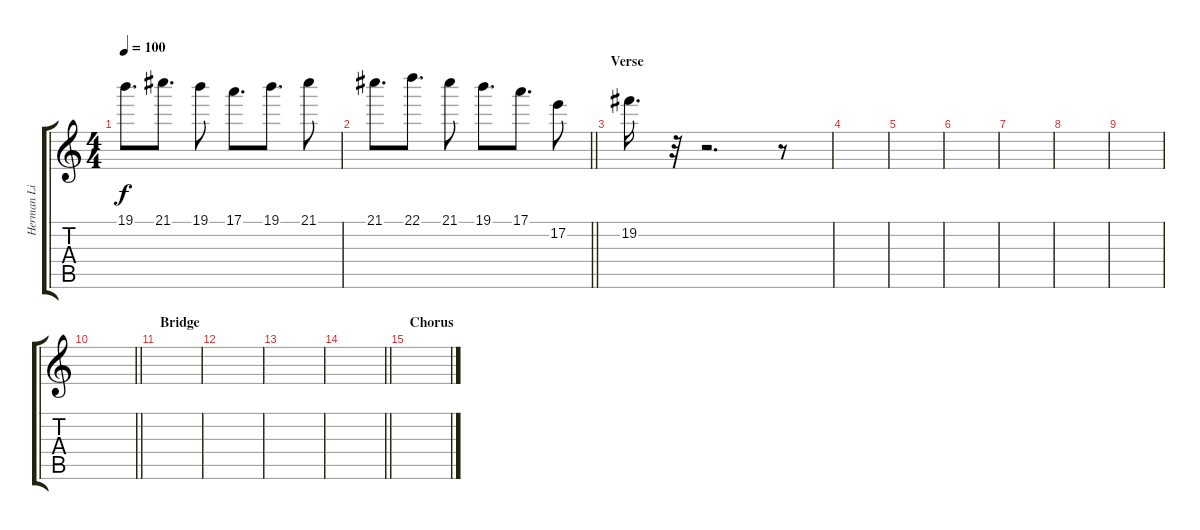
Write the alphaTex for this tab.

\track ("Herman Li" "Herman Li") {instrument distortionguitar}
\staff {score tabs}
\tuning (E4 B3 G3 D3 A2 E2) {hide}
\ts (4 4)
\tempo 100
\clef g2
\ks c
19.1.8{d dy f} 21.1.8{d} 19.1.8 17.1.8{d} 19.1.8{d} 21.1.8 |
\barLineRight lightlight
21.1.8{d} 22.1.8{d} 21.1.8 19.1.8{d} 17.1.8{d} 17.2.8 |
\section ("" "Verse")
19.2.16{d} r.32 r.2{d} r.8 |
|
|
|
|
|
|
\barLineRight lightlight
|
\section ("" "Bridge")
|
|
|
\barLineRight lightlight
|
\section ("" "Chorus")
